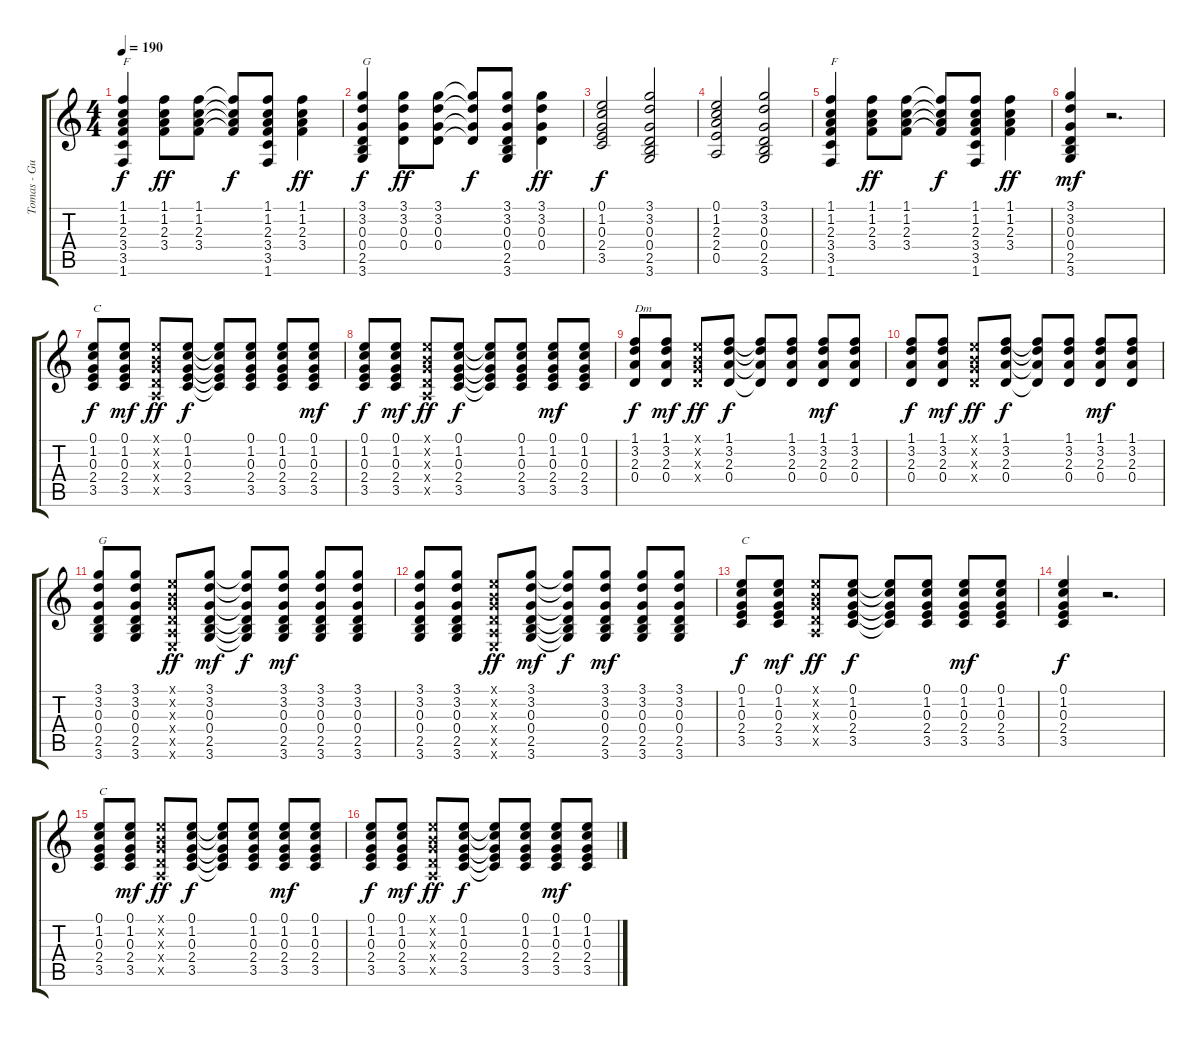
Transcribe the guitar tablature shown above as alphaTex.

\track ("Tomas - Guitar" "Tomas - Gu") {instrument acousticguitarsteel}
\staff {score tabs}
\tuning (E4 B3 G3 D3 A2 E2) {hide}
\ts (4 4)
\tempo 190
\clef g2
\ks c
(1.1 1.2 2.3 3.4 3.5 1.6).4{txt "F" dy f} (1.1 1.2 2.3 3.4).8{dy ff} (1.1 1.2 2.3 3.4).8 (1.1{t} 1.2{t} 2.3{t} 3.4{t}).8{dy f} (1.1 1.2 2.3 3.4 3.5 1.6).8 (1.1 1.2 2.3 3.4).4{dy ff} |
(3.1 3.2 0.3 0.4 2.5 3.6).4{txt "G" dy f} (3.1 3.2 0.3 0.4).8{dy ff} (3.1 3.2 0.3 0.4).8 (3.1{t} 3.2{t} 0.3{t} 0.4{t}).8{dy f} (3.1 3.2 0.3 0.4 2.5 3.6).8 (3.1 3.2 0.3 0.4).4{dy ff} |
(0.1 1.2 0.3 2.4 3.5).2{dy f} (3.1 3.2 0.3 0.4 2.5 3.6).2 |
(0.1 1.2 2.3 2.4 0.5).2 (3.1 3.2 0.3 0.4 2.5 3.6).2 |
(1.1 1.2 2.3 3.4 3.5 1.6).4{txt "F"} (1.1 1.2 2.3 3.4).8{dy ff} (1.1 1.2 2.3 3.4).8 (1.1{t} 1.2{t} 2.3{t} 3.4{t}).8{dy f} (1.1 1.2 2.3 3.4 3.5 1.6).8 (1.1 1.2 2.3 3.4).4{dy ff} |
(3.1 3.2 0.3 0.4 2.5 3.6).4{dy mf} r.2{d} |
(0.1 1.2 0.3 2.4 3.5).8{txt "C" dy f} (0.1 1.2 0.3 2.4 3.5).8{dy mf} (0.1{x} 0.2{x} 0.3{x} 0.4{x} 0.5{x}).8{dy ff} (0.1 1.2 0.3 2.4 3.5).8{dy f} (0.1{t} 1.2{t} 0.3{t} 2.4{t} 3.5{t}).8 (0.1 1.2 0.3 2.4 3.5).8 (0.1 1.2 0.3 2.4 3.5).8 (0.1 1.2 0.3 2.4 3.5).8{dy mf} |
(0.1 1.2 0.3 2.4 3.5).8{dy f} (0.1 1.2 0.3 2.4 3.5).8{dy mf} (0.1{x} 0.2{x} 0.3{x} 0.4{x} 0.5{x}).8{dy ff} (0.1 1.2 0.3 2.4 3.5).8{dy f} (0.1{t} 1.2{t} 0.3{t} 2.4{t} 3.5{t}).8 (0.1 1.2 0.3 2.4 3.5).8 (0.1 1.2 0.3 2.4 3.5).8{dy mf} (0.1 1.2 0.3 2.4 3.5).8 |
(1.1 3.2 2.3 0.4).8{txt "Dm" dy f} (1.1 3.2 2.3 0.4).8{dy mf} (0.1{x} 0.2{x} 0.3{x} 0.4{x}).8{dy ff} (1.1 3.2 2.3 0.4).8{dy f} (1.1{t} 3.2{t} 2.3{t} 0.4{t}).8 (1.1 3.2 2.3 0.4).8 (1.1 3.2 2.3 0.4).8{dy mf} (1.1 3.2 2.3 0.4).8 |
(1.1 3.2 2.3 0.4).8{dy f} (1.1 3.2 2.3 0.4).8{dy mf} (0.1{x} 0.2{x} 0.3{x} 0.4{x}).8{dy ff} (1.1 3.2 2.3 0.4).8{dy f} (1.1{t} 3.2{t} 2.3{t} 0.4{t}).8 (1.1 3.2 2.3 0.4).8 (1.1 3.2 2.3 0.4).8{dy mf} (1.1 3.2 2.3 0.4).8 |
(3.1 3.2 0.3 0.4 2.5 3.6).8{txt "G"} (3.1 3.2 0.3 0.4 2.5 3.6).8 (0.1{x} 0.2{x} 0.3{x} 0.4{x} 0.5{x} 0.6{x}).8{dy ff} (3.1 3.2 0.3 0.4 2.5 3.6).8{dy mf} (3.1{t} 3.2{t} 0.3{t} 0.4{t} 2.5{t} 3.6{t}).8{dy f} (3.1 3.2 0.3 0.4 2.5 3.6).8{dy mf} (3.1 3.2 0.3 0.4 2.5 3.6).8 (3.1 3.2 0.3 0.4 2.5 3.6).8 |
(3.1 3.2 0.3 0.4 2.5 3.6).8 (3.1 3.2 0.3 0.4 2.5 3.6).8 (0.1{x} 0.2{x} 0.3{x} 0.4{x} 0.5{x} 0.6{x}).8{dy ff} (3.1 3.2 0.3 0.4 2.5 3.6).8{dy mf} (3.1{t} 3.2{t} 0.3{t} 0.4{t} 2.5{t} 3.6{t}).8{dy f} (3.1 3.2 0.3 0.4 2.5 3.6).8{dy mf} (3.1 3.2 0.3 0.4 2.5 3.6).8 (3.1 3.2 0.3 0.4 2.5 3.6).8 |
(0.1 1.2 0.3 2.4 3.5).8{txt "C" dy f} (0.1 1.2 0.3 2.4 3.5).8{dy mf} (0.1{x} 0.2{x} 0.3{x} 0.4{x} 0.5{x}).8{dy ff} (0.1 1.2 0.3 2.4 3.5).8{dy f} (0.1{t} 1.2{t} 0.3{t} 2.4{t} 3.5{t}).8 (0.1 1.2 0.3 2.4 3.5).8 (0.1 1.2 0.3 2.4 3.5).8{dy mf} (0.1 1.2 0.3 2.4 3.5).8 |
(0.1 1.2 0.3 2.4 3.5).4{dy f} r.2{d} |
(0.1 1.2 0.3 2.4 3.5).8{txt "C"} (0.1 1.2 0.3 2.4 3.5).8{dy mf} (0.1{x} 0.2{x} 0.3{x} 0.4{x} 0.5{x}).8{dy ff} (0.1 1.2 0.3 2.4 3.5).8{dy f} (0.1{t} 1.2{t} 0.3{t} 2.4{t} 3.5{t}).8 (0.1 1.2 0.3 2.4 3.5).8 (0.1 1.2 0.3 2.4 3.5).8{dy mf} (0.1 1.2 0.3 2.4 3.5).8 |
(0.1 1.2 0.3 2.4 3.5).8{dy f} (0.1 1.2 0.3 2.4 3.5).8{dy mf} (0.1{x} 0.2{x} 0.3{x} 0.4{x} 0.5{x}).8{dy ff} (0.1 1.2 0.3 2.4 3.5).8{dy f} (0.1{t} 1.2{t} 0.3{t} 2.4{t} 3.5{t}).8 (0.1 1.2 0.3 2.4 3.5).8 (0.1 1.2 0.3 2.4 3.5).8{dy mf} (0.1 1.2 0.3 2.4 3.5).8
